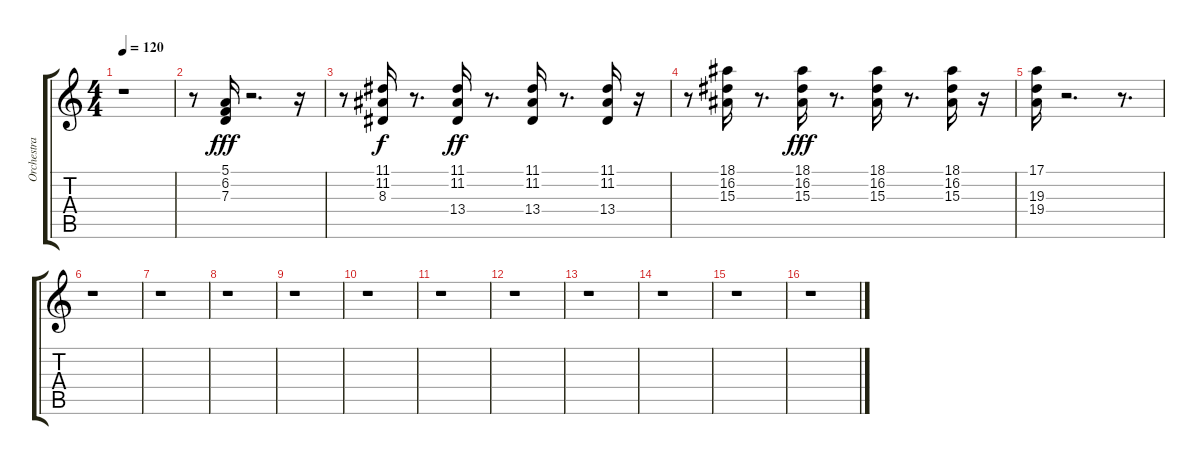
\track ("Orchestra" "Orchestra") {instrument brasssection}
\staff {score tabs}
\tuning (E4 B3 G3 D3 A2 E2) {hide}
\ts (4 4)
\tempo 120
\clef g2
\ks c
r.1{dy fff} |
r.8 (5.1 6.2 7.3).16 r.2{d} r.16 |
r.8 (11.1 11.2 8.3).16{dy f} r.8{d} (11.1 11.2 13.4).16{dy ff} r.8{d} (11.1 11.2 13.4).16 r.8{d} (11.1 11.2 13.4).16 r.16 |
r.8 (18.1 16.2 15.3).16 r.8{d} (18.1 16.2 15.3).16{dy fff} r.8{d} (18.1 16.2 15.3).16 r.8{d} (18.1 16.2 15.3).16 r.16 |
(17.1 19.3 19.4).16 r.2{d} r.8{d} |
r.1 |
r.1 |
r.1 |
r.1 |
r.1 |
r.1 |
r.1 |
r.1 |
r.1 |
r.1 |
r.1
